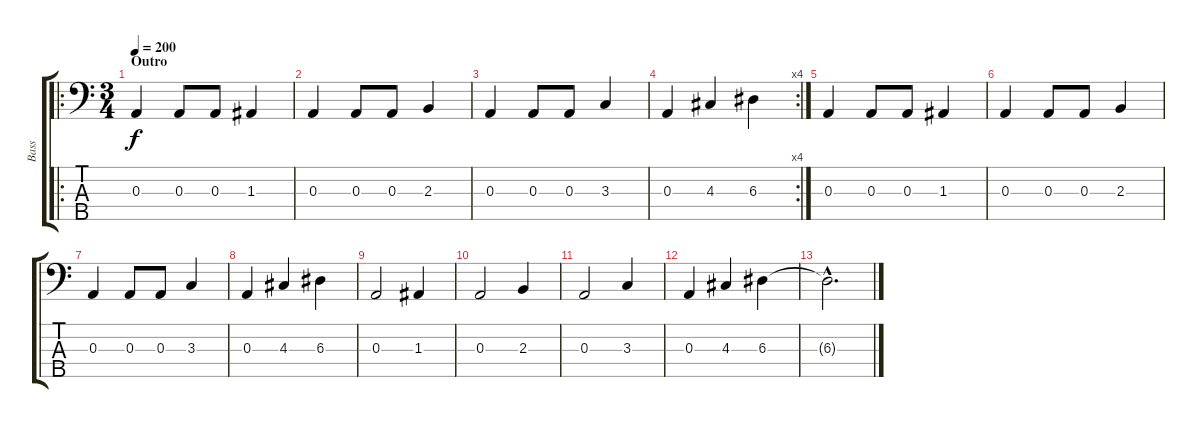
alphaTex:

\track ("Bass" "Bass") {instrument electricbassfinger}
\staff {score tabs}
\tuning (G2 D2 A1 E1 B0) {hide}
\ro
\ts (3 4)
\section ("" "Outro")
\tempo 200
\clef f4
\ks c
0.3.4{dy f} 0.3.8 0.3.8 1.3.4 |
0.3.4 0.3.8 0.3.8 2.3.4 |
0.3.4 0.3.8 0.3.8 3.3.4 |
\rc 4
0.3.4 4.3.4 6.3.4 |
0.3.4 0.3.8 0.3.8 1.3.4 |
0.3.4 0.3.8 0.3.8 2.3.4 |
0.3.4 0.3.8 0.3.8 3.3.4 |
0.3.4 4.3.4 6.3.4 |
0.3.2 1.3.4 |
0.3.2 2.3.4 |
0.3.2 3.3.4 |
0.3.4 4.3.4 6.3.4 |
6.3{hac t}.2{d}
